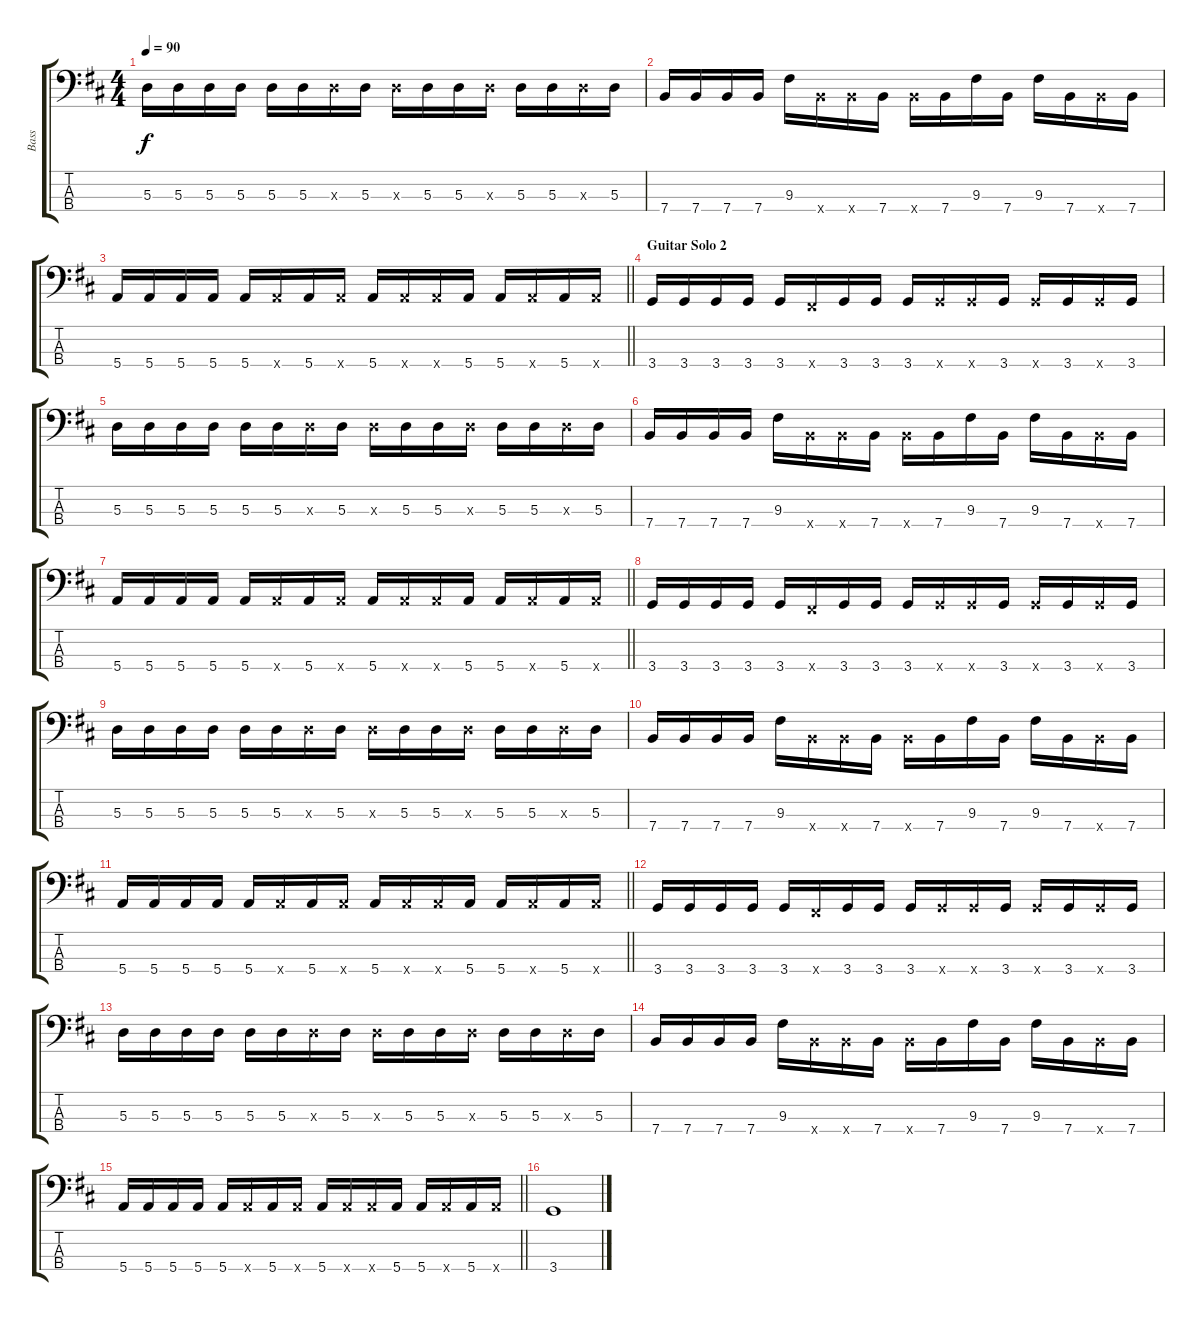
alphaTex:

\track ("Bass" "Bass") {instrument electricbassfinger}
\staff {score tabs}
\tuning (G2 D2 A1 E1) {hide}
\ts (4 4)
\tempo 90
\clef f4
\ks bminor
5.3.16{dy f} 5.3.16 5.3.16 5.3.16 5.3.16 5.3.16 5.3{x}.16 5.3.16 5.3{x}.16 5.3.16 5.3.16 5.3{x}.16 5.3.16 5.3.16 5.3{x}.16 5.3.16 |
7.4.16 7.4.16 7.4.16 7.4.16 9.3.16 7.4{x}.16 7.4{x}.16 7.4.16 7.4{x}.16 7.4.16 9.3.16 7.4.16 9.3.16 7.4.16 7.4{x}.16 7.4.16 |
\barLineRight lightlight
5.4.16 5.4.16 5.4.16 5.4.16 5.4.16 5.4{x}.16 5.4.16 5.4{x}.16 5.4.16 5.4{x}.16 5.4{x}.16 5.4.16 5.4.16 5.4{x}.16 5.4.16 5.4{x}.16 |
\section ("" "Guitar Solo 2")
3.4.16 3.4.16 3.4.16 3.4.16 3.4.16 2.4{x}.16 3.4.16 3.4.16 3.4.16 3.4{x}.16 3.4{x}.16 3.4.16 3.4{x}.16 3.4.16 3.4{x}.16 3.4.16 |
5.3.16 5.3.16 5.3.16 5.3.16 5.3.16 5.3.16 5.3{x}.16 5.3.16 5.3{x}.16 5.3.16 5.3.16 5.3{x}.16 5.3.16 5.3.16 5.3{x}.16 5.3.16 |
7.4.16 7.4.16 7.4.16 7.4.16 9.3.16 7.4{x}.16 7.4{x}.16 7.4.16 7.4{x}.16 7.4.16 9.3.16 7.4.16 9.3.16 7.4.16 7.4{x}.16 7.4.16 |
\barLineRight lightlight
5.4.16 5.4.16 5.4.16 5.4.16 5.4.16 5.4{x}.16 5.4.16 5.4{x}.16 5.4.16 5.4{x}.16 5.4{x}.16 5.4.16 5.4.16 5.4{x}.16 5.4.16 5.4{x}.16 |
3.4.16 3.4.16 3.4.16 3.4.16 3.4.16 2.4{x}.16 3.4.16 3.4.16 3.4.16 3.4{x}.16 3.4{x}.16 3.4.16 3.4{x}.16 3.4.16 3.4{x}.16 3.4.16 |
5.3.16 5.3.16 5.3.16 5.3.16 5.3.16 5.3.16 5.3{x}.16 5.3.16 5.3{x}.16 5.3.16 5.3.16 5.3{x}.16 5.3.16 5.3.16 5.3{x}.16 5.3.16 |
7.4.16 7.4.16 7.4.16 7.4.16 9.3.16 7.4{x}.16 7.4{x}.16 7.4.16 7.4{x}.16 7.4.16 9.3.16 7.4.16 9.3.16 7.4.16 7.4{x}.16 7.4.16 |
\barLineRight lightlight
5.4.16 5.4.16 5.4.16 5.4.16 5.4.16 5.4{x}.16 5.4.16 5.4{x}.16 5.4.16 5.4{x}.16 5.4{x}.16 5.4.16 5.4.16 5.4{x}.16 5.4.16 5.4{x}.16 |
3.4.16 3.4.16 3.4.16 3.4.16 3.4.16 2.4{x}.16 3.4.16 3.4.16 3.4.16 3.4{x}.16 3.4{x}.16 3.4.16 3.4{x}.16 3.4.16 3.4{x}.16 3.4.16 |
5.3.16 5.3.16 5.3.16 5.3.16 5.3.16 5.3.16 5.3{x}.16 5.3.16 5.3{x}.16 5.3.16 5.3.16 5.3{x}.16 5.3.16 5.3.16 5.3{x}.16 5.3.16 |
7.4.16 7.4.16 7.4.16 7.4.16 9.3.16 7.4{x}.16 7.4{x}.16 7.4.16 7.4{x}.16 7.4.16 9.3.16 7.4.16 9.3.16 7.4.16 7.4{x}.16 7.4.16 |
\barLineRight lightlight
5.4.16 5.4.16 5.4.16 5.4.16 5.4.16 5.4{x}.16 5.4.16 5.4{x}.16 5.4.16 5.4{x}.16 5.4{x}.16 5.4.16 5.4.16 5.4{x}.16 5.4.16 5.4{x}.16 |
3.4.1
